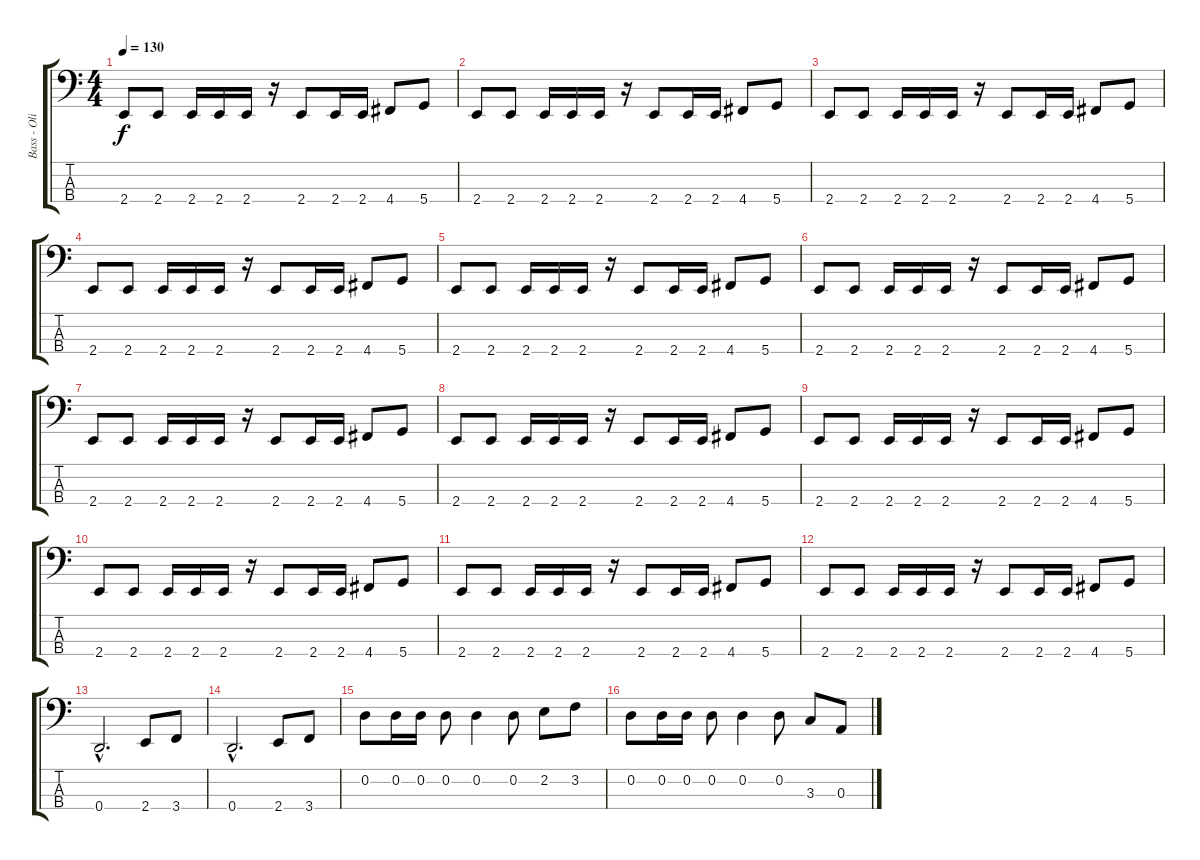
\track ("Bass - Oliver Riedel" "Bass - Oli") {instrument electricbassfinger}
\staff {score tabs}
\tuning (G2 D2 A1 D1) {hide}
\ts (4 4)
\tempo 130
\clef f4
\ks c
2.4.8{dy f} 2.4.8 2.4.16 2.4.16 2.4.16 r.16 2.4.8 2.4.16 2.4.16 4.4.8 5.4.8 |
2.4.8 2.4.8 2.4.16 2.4.16 2.4.16 r.16 2.4.8 2.4.16 2.4.16 4.4.8 5.4.8 |
2.4.8 2.4.8 2.4.16 2.4.16 2.4.16 r.16 2.4.8 2.4.16 2.4.16 4.4.8 5.4.8 |
2.4.8 2.4.8 2.4.16 2.4.16 2.4.16 r.16 2.4.8 2.4.16 2.4.16 4.4.8 5.4.8 |
2.4.8 2.4.8 2.4.16 2.4.16 2.4.16 r.16 2.4.8 2.4.16 2.4.16 4.4.8 5.4.8 |
2.4.8 2.4.8 2.4.16 2.4.16 2.4.16 r.16 2.4.8 2.4.16 2.4.16 4.4.8 5.4.8 |
2.4.8 2.4.8 2.4.16 2.4.16 2.4.16 r.16 2.4.8 2.4.16 2.4.16 4.4.8 5.4.8 |
2.4.8 2.4.8 2.4.16 2.4.16 2.4.16 r.16 2.4.8 2.4.16 2.4.16 4.4.8 5.4.8 |
2.4.8 2.4.8 2.4.16 2.4.16 2.4.16 r.16 2.4.8 2.4.16 2.4.16 4.4.8 5.4.8 |
2.4.8 2.4.8 2.4.16 2.4.16 2.4.16 r.16 2.4.8 2.4.16 2.4.16 4.4.8 5.4.8 |
2.4.8 2.4.8 2.4.16 2.4.16 2.4.16 r.16 2.4.8 2.4.16 2.4.16 4.4.8 5.4.8 |
2.4.8 2.4.8 2.4.16 2.4.16 2.4.16 r.16 2.4.8 2.4.16 2.4.16 4.4.8 5.4.8 |
0.4{hac}.2{d} 2.4.8 3.4.8 |
0.4{hac}.2{d} 2.4.8 3.4.8 |
0.2.8 0.2.16 0.2.16 0.2.8 0.2.4 0.2.8 2.2.8 3.2.8 |
0.2.8 0.2.16 0.2.16 0.2.8 0.2.4 0.2.8 3.3.8 0.3.8
